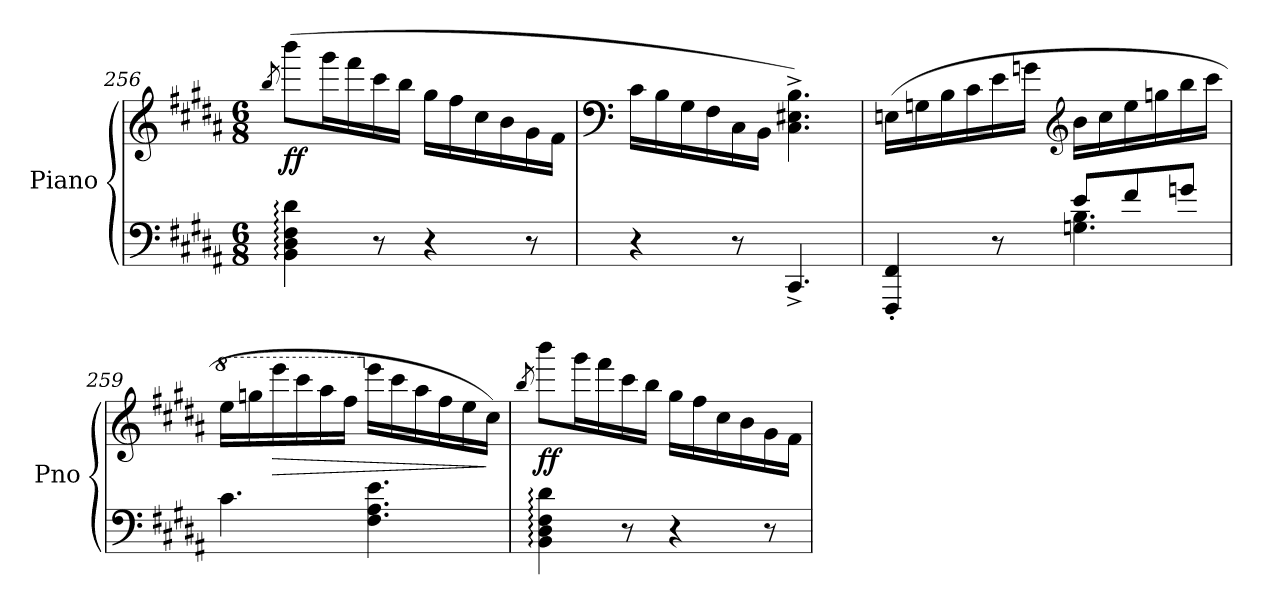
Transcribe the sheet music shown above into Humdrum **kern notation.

**kern	**kern	**dynam
*part1	*part1	*part1
*staff2	*staff1	*staff1/2
*I"Piano	*	*
*I'Pno	*	*
!!LO:LB:g=z
*clefF4	*clefG2	*
*k[f#c#g#d#a#]	*k[f#c#g#d#a#]	*
*M6/8	*M6/8	*
=256	=256	=256
.	8qbb/	.
!	!	!LO:DY:b
4BB\: 4D#\: 4F#\: 4d#\:	(8bbb\L	ff
.	16ggg#\L	.
.	16fff#\	.
8r	16ccc#\	.
.	16bb\JJ	.
4r	16gg#\LL	.
.	16ff#\	.
.	16cc#\	.
.	16b\	.
8r	16g#\	.
.	16f#\JJ	.
=257	=257	=257
*	*clefF4	*
4r	16c#\LL	.
.	16B\	.
.	16G#\	.
.	16F#\	.
8r	16C#\	.
.	16BB\JJ	.
4.CC#^/	4.C#\^ 4.E#X\^ 4.B\^)	.
=258	=258	=258
*^	*	*
4FFF#/' 4FF#/'	4.ryy	(16En\LL	.
.	.	16Gn\	.
.	.	16B\	.
.	.	16c#\	.
8r	.	16e\	.
.	.	16gn\JJ	.
*	*	*clefG2	*
8e/L	4.Gn\ 4.B\	16b\LL	.
.	.	16cc#\	.
8f#/	.	16ee\	.
.	.	16ggn\	.
8gn/J	.	16bb\	.
.	.	16ccc#\JJ	.
*v	*v	*	*
!!LO:LB:g=z
=259	=259	=259
*	*8va	*
4.c#\	16eee\LL	.
.	16gggn\	.
!	!	!LO:HP:b
.	16eeee\	>
.	16cccc#\	.
.	16aaa#\	.
.	16fff#\JJ	.
*	*X8va	*
4.F#\ 4.A#\ 4.e\	16eee\LL	.
.	16ccc#\	.
.	16aa#\	.
.	16ff#\	.
.	16ee\	.
.	16cc#\JJ)	]
!!LO:LB:g=z
=260	=260	=260
.	8qbb/	.
!	!	!LO:DY:b
4BB\: 4D#\: 4F#\: 4d#\:	8bbb\L	ff
.	16ggg#\L	.
.	16fff#\	.
8r	16ccc#\	.
.	16bb\JJ	.
4r	16gg#\LL	.
.	16ff#\	.
.	16cc#\	.
.	16b\	.
8r	16g#\	.
.	16f#\JJ	.
=	=	=
*-	*-	*-
